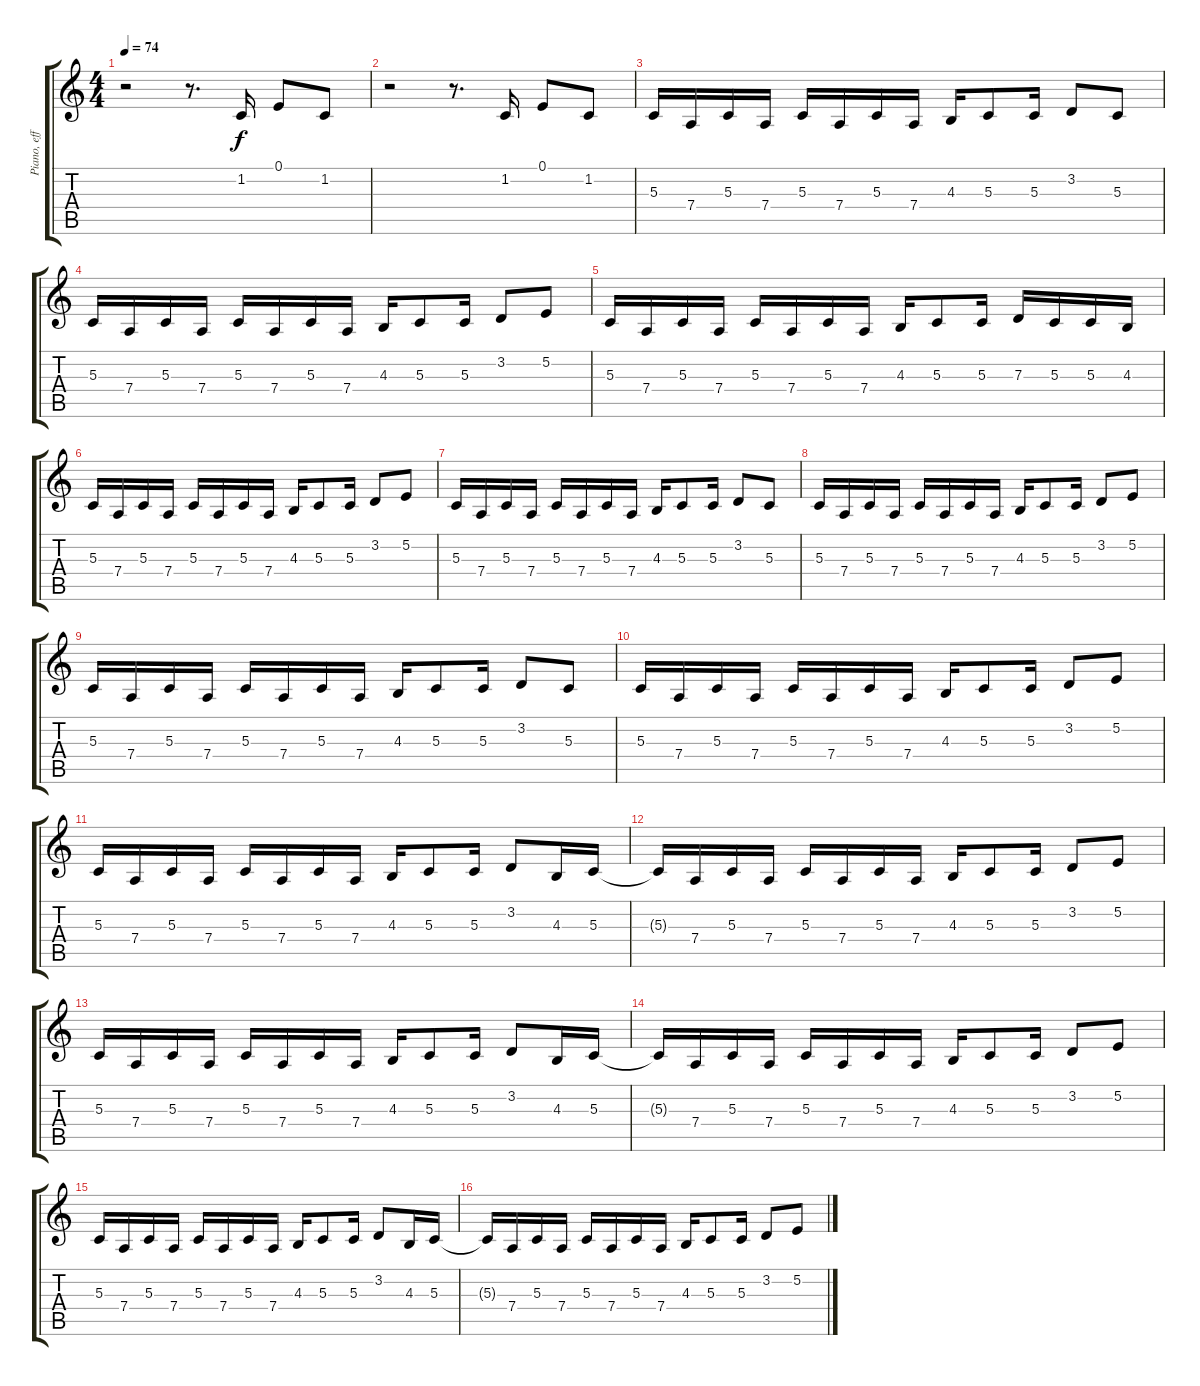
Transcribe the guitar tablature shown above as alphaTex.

\track ("Piano, effect" "Piano, eff") {instrument brightacousticpiano}
\staff {score tabs}
\tuning (E4 B3 G3 D3 A2 E2) {hide}
\ts (4 4)
\tempo 74
\clef g2
\ks c
r.2{dy f} r.8{d} 1.2.16 0.1.8 1.2.8 |
r.2 r.8{d} 1.2.16 0.1.8 1.2.8 |
5.3.16{volume 16 instrument brightacousticpiano} 7.4.16 5.3.16 7.4.16 5.3.16 7.4.16 5.3.16 7.4.16 4.3.16 5.3.8 5.3.16 3.2.8 5.3.8 |
5.3.16 7.4.16 5.3.16 7.4.16 5.3.16 7.4.16 5.3.16 7.4.16 4.3.16 5.3.8 5.3.16 3.2.8 5.2.8 |
5.3.16 7.4.16 5.3.16 7.4.16 5.3.16 7.4.16 5.3.16 7.4.16 4.3.16 5.3.8 5.3.16 7.3.16 5.3.16 5.3.16 4.3.16 |
5.3.16 7.4.16 5.3.16 7.4.16 5.3.16 7.4.16 5.3.16 7.4.16 4.3.16 5.3.8 5.3.16 3.2.8 5.2.8 |
5.3.16 7.4.16 5.3.16 7.4.16 5.3.16 7.4.16 5.3.16 7.4.16 4.3.16 5.3.8 5.3.16 3.2.8 5.3.8 |
5.3.16 7.4.16 5.3.16 7.4.16 5.3.16 7.4.16 5.3.16 7.4.16 4.3.16 5.3.8 5.3.16 3.2.8 5.2.8 |
5.3.16 7.4.16 5.3.16 7.4.16 5.3.16 7.4.16 5.3.16 7.4.16 4.3.16 5.3.8 5.3.16 3.2.8 5.3.8 |
5.3.16 7.4.16 5.3.16 7.4.16 5.3.16 7.4.16 5.3.16 7.4.16 4.3.16 5.3.8 5.3.16 3.2.8 5.2.8 |
5.3.16 7.4.16 5.3.16 7.4.16 5.3.16 7.4.16 5.3.16 7.4.16 4.3.16 5.3.8 5.3.16 3.2.8 4.3.16 5.3.16 |
5.3{t}.16 7.4.16 5.3.16 7.4.16 5.3.16 7.4.16 5.3.16 7.4.16 4.3.16 5.3.8 5.3.16 3.2.8 5.2.8 |
5.3.16 7.4.16 5.3.16 7.4.16 5.3.16 7.4.16 5.3.16 7.4.16 4.3.16 5.3.8 5.3.16 3.2.8 4.3.16 5.3.16 |
5.3{t}.16 7.4.16 5.3.16 7.4.16 5.3.16 7.4.16 5.3.16 7.4.16 4.3.16 5.3.8 5.3.16 3.2.8 5.2.8 |
5.3.16 7.4.16 5.3.16 7.4.16 5.3.16 7.4.16 5.3.16 7.4.16 4.3.16 5.3.8 5.3.16 3.2.8 4.3.16 5.3.16 |
5.3{t}.16 7.4.16 5.3.16 7.4.16 5.3.16 7.4.16 5.3.16 7.4.16 4.3.16 5.3.8 5.3.16 3.2.8 5.2.8
